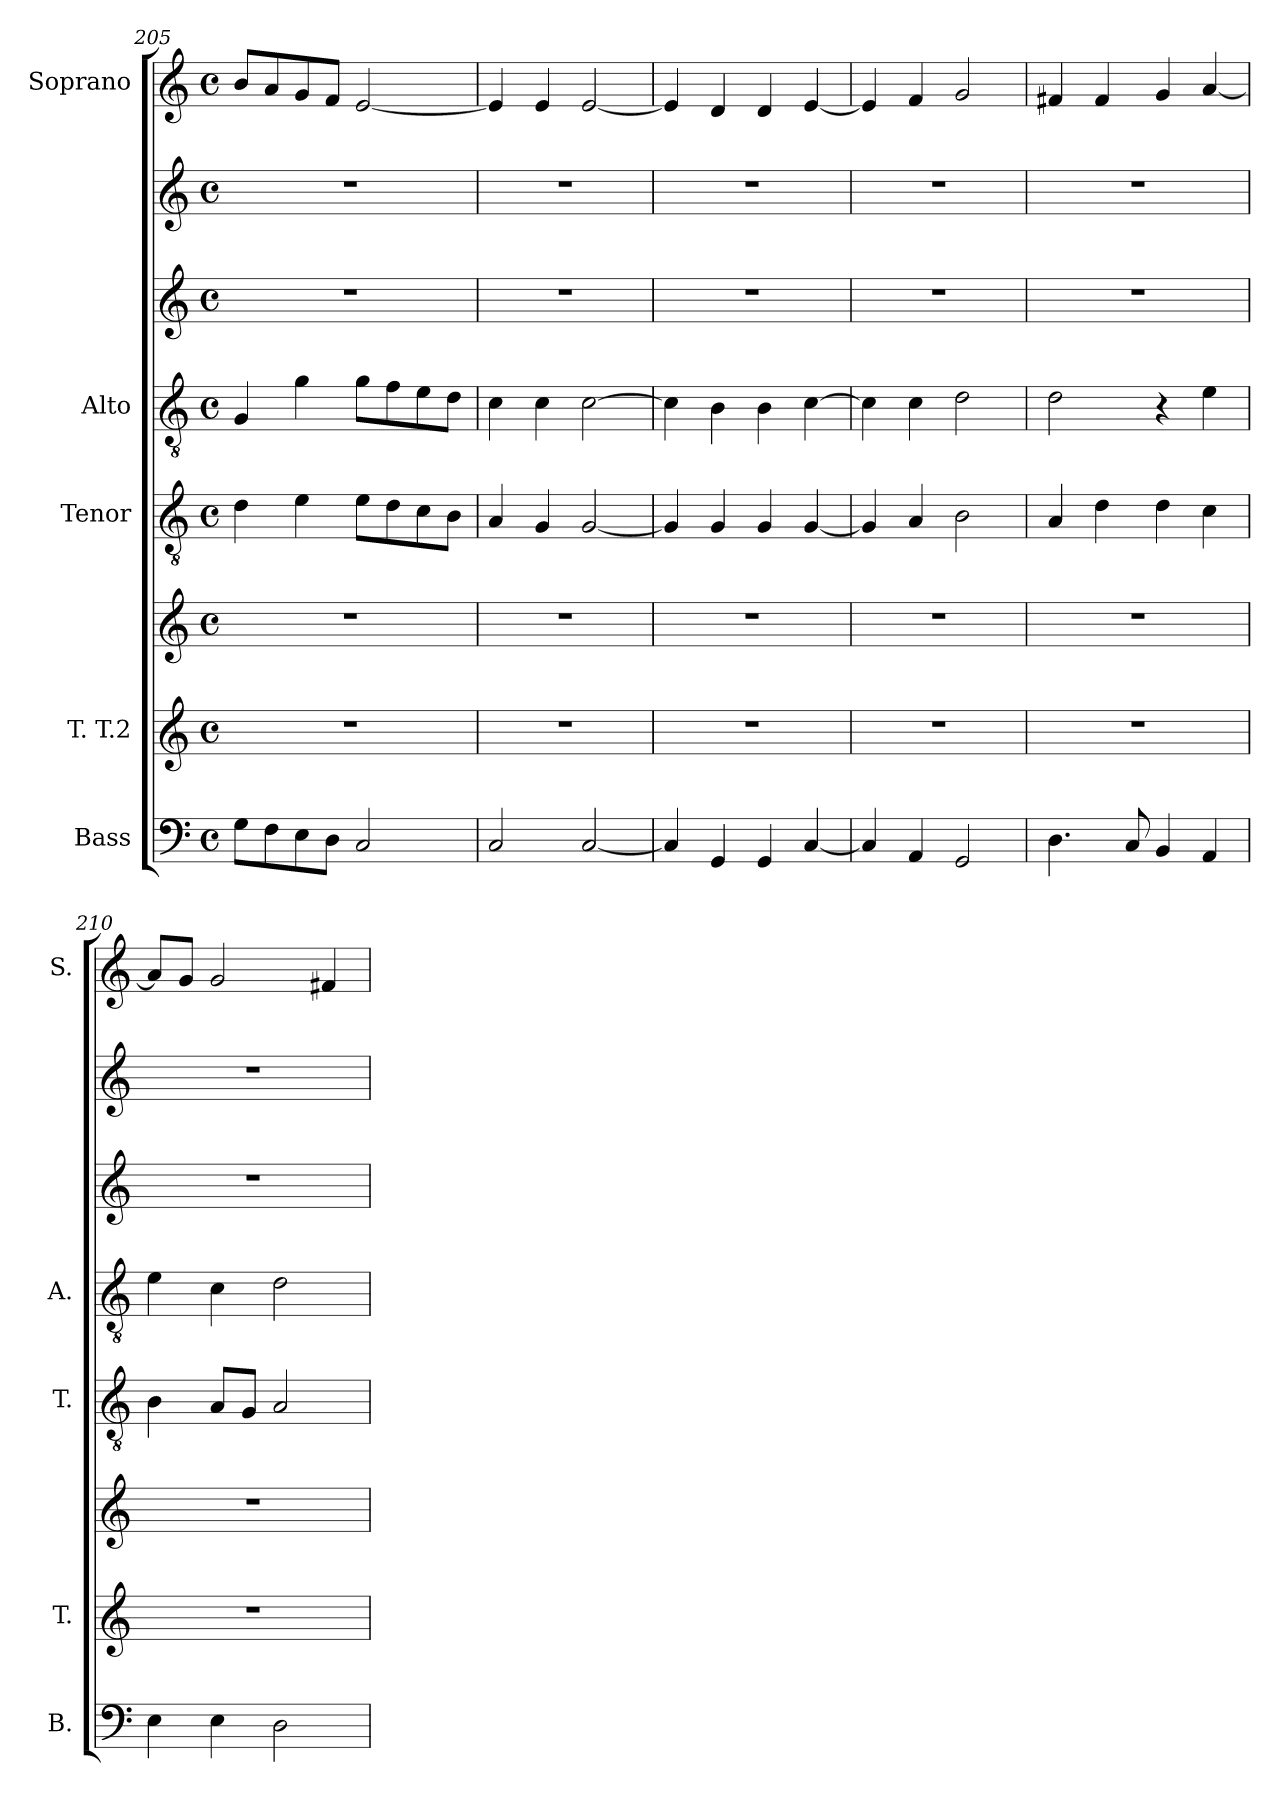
**kern	**kern	**kern	**kern	**kern	**kern	**kern	**kern
*part7	*part6	*part6	*part5	*part4	*part3	*part2	*part1
*staff8	*staff7	*staff6	*staff5	*staff4	*staff3	*staff2	*staff1
*I"Bass	*I"T. T.2	*	*I"Tenor	*I"Alto	*	*	*I"Soprano
*I'B.	*I'T.	*	*I'T.	*I'A.	*	*	*I'S.
*clefF4	*clefG2	*clefG2	*clefGv2	*clefGv2	*clefG2	*clefG2	*clefG2
*k[]	*k[]	*k[]	*k[]	*k[]	*k[]	*k[]	*k[]
*C:	*C:	*C:	*C:	*C:	*C:	*C:	*C:
*M4/4	*M4/4	*M4/4	*M4/4	*M4/4	*M4/4	*M4/4	*M4/4
*met(c)	*met(c)	*met(c)	*met(c)	*met(c)	*met(c)	*met(c)	*met(c)
=205	=205	=205	=205	=205	=205	=205	=205
8G\L	1r	1r	4d\	4G/	1r	1r	8b/L
8F\	.	.	.	.	.	.	8a/
8E\	.	.	4e\	4g\	.	.	8g/
8D\J	.	.	.	.	.	.	8f/J
2C/	.	.	8e\L	8g\L	.	.	[<2e/
.	.	.	8d\	8f\	.	.	.
.	.	.	8c\	8e\	.	.	.
.	.	.	8B\J	8d\J	.	.	.
=206	=206	=206	=206	=206	=206	=206	=206
2C/	1r	1r	4A/	4c\	1r	1r	4e/]
.	.	.	4G/	4c\	.	.	4e/
[<2C/	.	.	[<2G/	[>2c\	.	.	[<2e/
=207	=207	=207	=207	=207	=207	=207	=207
4C/]	1r	1r	4G/]	4c\]	1r	1r	4e/]
4GG/	.	.	4G/	4B\	.	.	4d/
4GG/	.	.	4G/	4B\	.	.	4d/
[<4C/	.	.	[<4G/	[>4c\	.	.	[<4e/
=208	=208	=208	=208	=208	=208	=208	=208
4C/]	1r	1r	4G/]	4c\]	1r	1r	4e/]
4AA/	.	.	4A/	4c\	.	.	4f/
2GG/	.	.	2B\	2d\	.	.	2g/
!!LO:PB:g=z
=209	=209	=209	=209	=209	=209	=209	=209
4.D\	1r	1r	4A/	2d\	1r	1r	4f#X/
.	.	.	4d\	.	.	.	4f#/
8C/	.	.	.	.	.	.	.
4BB/	.	.	4d\	4r	.	.	4g/
4AA/	.	.	4c\	4e\	.	.	[<4a/
=210	=210	=210	=210	=210	=210	=210	=210
4E\	1r	1r	4B\	4e\	1r	1r	8a/L]
.	.	.	.	.	.	.	8g/J
4E\	.	.	8A/L	4c\	.	.	2g/
.	.	.	8G/J	.	.	.	.
2D\	.	.	2A/	2d\	.	.	.
.	.	.	.	.	.	.	4f#X/
=	=	=	=	=	=	=	=
*-	*-	*-	*-	*-	*-	*-	*-
